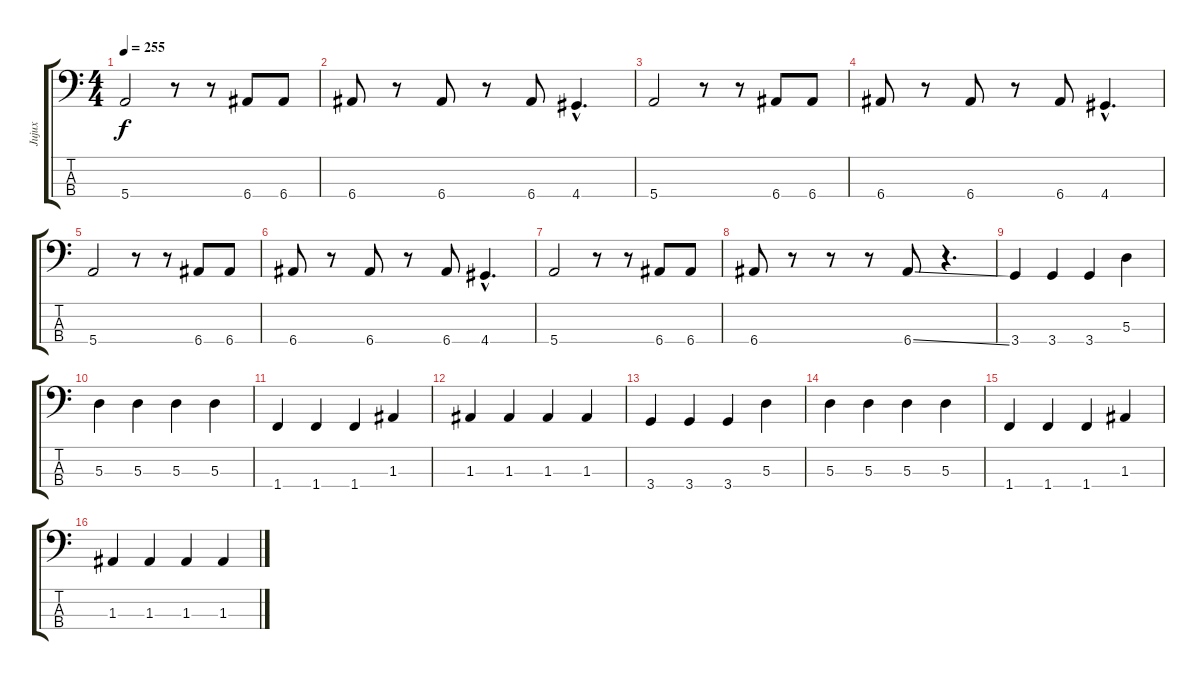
\track ("Jujux" "Jujux") {instrument electricbassfinger}
\staff {score tabs}
\tuning (G2 D2 A1 E1) {hide}
\ts (4 4)
\tempo 255
\clef f4
\ks c
5.4.2{dy f} r.8 r.8 6.4.8 6.4.8 |
6.4.8 r.8 6.4.8 r.8 6.4.8 4.4{hac}.4{d} |
5.4.2 r.8 r.8 6.4.8 6.4.8 |
6.4.8 r.8 6.4.8 r.8 6.4.8 4.4{hac}.4{d} |
5.4.2 r.8 r.8 6.4.8 6.4.8 |
6.4.8 r.8 6.4.8 r.8 6.4.8 4.4{hac}.4{d} |
5.4.2 r.8 r.8 6.4.8 6.4.8 |
6.4.8 r.8 r.8 r.8 6.4{ss}.8 r.4{d} |
3.4.4 3.4.4 3.4.4 5.3.4 |
5.3.4 5.3.4 5.3.4 5.3.4 |
1.4.4 1.4.4 1.4.4 1.3.4 |
1.3.4 1.3.4 1.3.4 1.3.4 |
3.4.4 3.4.4 3.4.4 5.3.4 |
5.3.4 5.3.4 5.3.4 5.3.4 |
1.4.4 1.4.4 1.4.4 1.3.4 |
1.3.4 1.3.4 1.3.4 1.3.4
